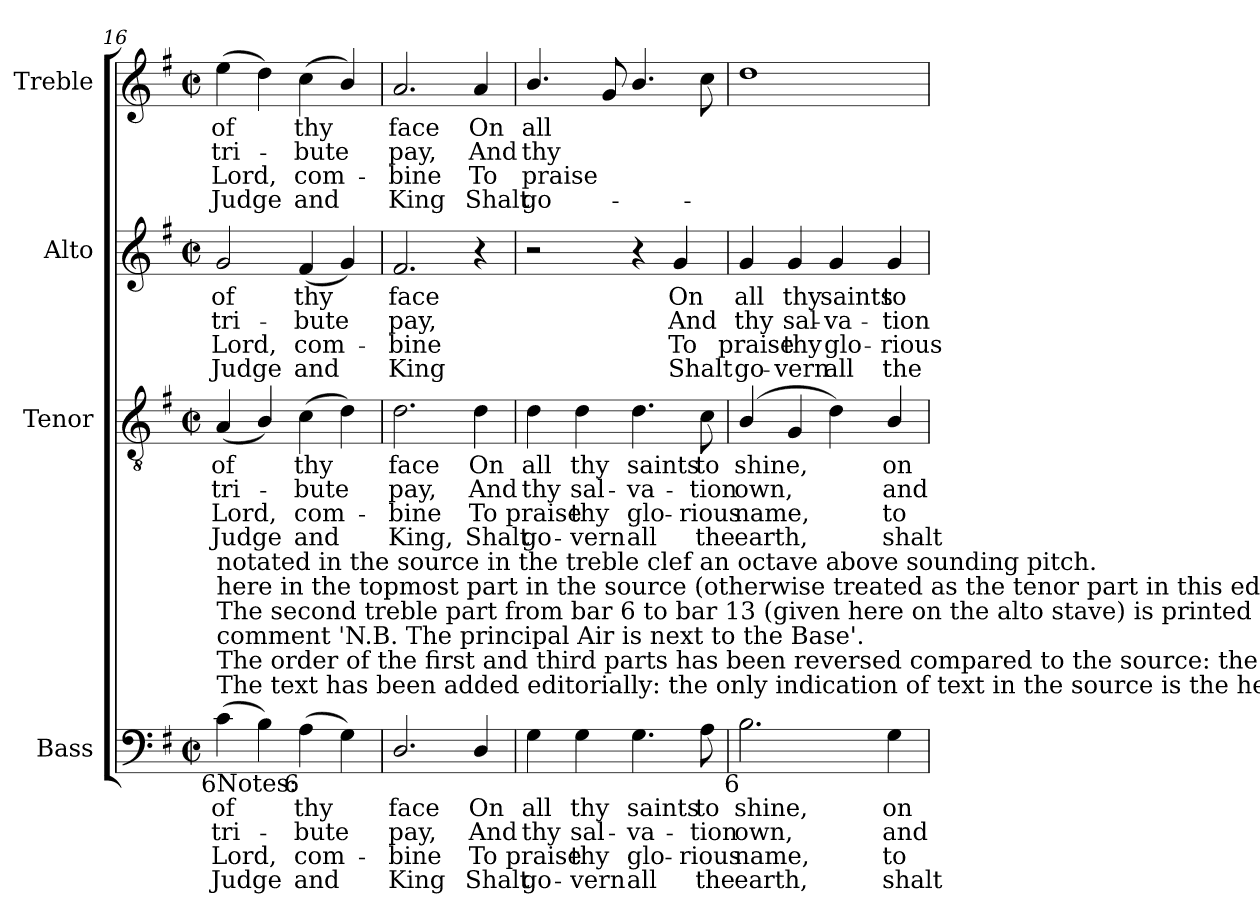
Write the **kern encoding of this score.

**kern	**text	**text	**text	**text	**kern	**text	**text	**text	**text	**kern	**text	**text	**text	**text	**kern	**text	**text	**text	**text
*part4	*part4	*part4	*part4	*part4	*part3	*part3	*part3	*part3	*part3	*part2	*part2	*part2	*part2	*part2	*part1	*part1	*part1	*part1	*part1
*staff4	*staff4	*staff4	*staff4	*staff4	*staff3	*staff3	*staff3	*staff3	*staff3	*staff2	*staff2	*staff2	*staff2	*staff2	*staff1	*staff1	*staff1	*staff1	*staff1
*I"Bass	*	*	*	*	*I"Tenor	*	*	*	*	*I"Alto	*	*	*	*	*I"Treble	*	*	*	*
*I'B.	*	*	*	*	*I'T.	*	*	*	*	*I'A.	*	*	*	*	*I'Tr.	*	*	*	*
!!LO:PB:g=z
*clefF4	*	*	*	*	*clefGv2	*	*	*	*	*clefG2	*	*	*	*	*clefG2	*	*	*	*
*	*	*	*	*	*ITrd7c12	*	*	*	*	*	*	*	*	*	*	*	*	*	*
*k[f#]	*	*	*	*	*k[f#]	*	*	*	*	*k[f#]	*	*	*	*	*k[f#]	*	*	*	*
*G:	*	*	*	*	*G:	*	*	*	*	*G:	*	*	*	*	*G:	*	*	*	*
*M2/2	*	*	*	*	*M2/2	*	*	*	*	*M2/2	*	*	*	*	*M2/2	*	*	*	*
*met(c|)	*	*	*	*	*met(c|)	*	*	*	*	*met(c|)	*	*	*	*	*met(c|)	*	*	*	*
=16	=16	=16	=16	=16	=16	=16	=16	=16	=16	=16	=16	=16	=16	=16	=16	=16	=16	=16	=16
!	!LO:LY:b:color=#000000	!LO:LY:b:color=#000000	!LO:LY:b:color=#000000	!LO:LY:b:color=#000000	!	!	!	!	!	!	!	!	!	!	!	!	!	!	!
!	!	!	!	!	!	!LO:LY:b:color=#000000	!LO:LY:b:color=#000000	!LO:LY:b:color=#000000	!LO:LY:b:color=#000000	!	!	!	!	!	!	!	!	!	!
!	!	!	!	!	!	!	!	!	!	!	!LO:LY:b:color=#000000	!LO:LY:b:color=#000000	!LO:LY:b:color=#000000	!LO:LY:b:color=#000000	!	!	!	!	!
!LO:TX:b:t=Notes&colon;	!	!	!	!	!	!	!	!	!	!	!	!	!	!	!	!	!	!	!
!LO:TX:t=The text has been added editorially&colon; the only indication of text in the source is the heading 'Psalm. 67th. S.M.'.	!	!	!	!	!	!	!	!	!	!	!	!	!	!	!	!	!	!	!
!LO:TX:t=The order of the first and third parts has been reversed compared to the source&colon; the first piece in the book has a	!	!	!	!	!	!	!	!	!	!	!	!	!	!	!	!	!	!	!
!LO:TX:t=comment 'N.B. The principal Air is next to the Base'.	!	!	!	!	!	!	!	!	!	!	!	!	!	!	!	!	!	!	!
!LO:TX:t=The second treble part from bar 6 to bar 13 (given here on the alto stave) is printed at the same pitch as given	!	!	!	!	!	!	!	!	!	!	!	!	!	!	!	!	!	!	!
!LO:TX:t=here in the topmost part in the source (otherwise treated as the tenor part in this edition)&colon; the alto part itself is	!	!	!	!	!	!	!	!	!	!	!	!	!	!	!	!	!	!	!
!LO:TX:t=notated in the source in the treble clef an octave above sounding pitch.	!	!	!	!	!	!	!	!	!	!	!	!	!	!	!	!	!	!	!
!LO:TX:b:rj:t=6	!	!	!	!	!	!	!	!	!	!	!	!	!	!	!	!	!	!	!
!	!	!	!	!	!	!	!	!	!	!	!	!	!	!	!	!LO:LY:b:color=#000000	!LO:LY:b:color=#000000	!LO:LY:b:color=#000000	!LO:LY:b:color=#000000
(4ci\	of	tri-	Lord,	Judge	(4AAi/	of	tri-	Lord,	Judge	2gi/	of	tri-	Lord,	Judge	(4eei\	of	tri-	Lord,	Judge
4Bi\)	.	.	.	.	4BBi/)	.	.	.	.	.	.	.	.	.	4ddi\)	.	.	.	.
!	!LO:LY:b:color=#000000	!LO:LY:b:color=#000000	!LO:LY:b:color=#000000	!LO:LY:b:color=#000000	!	!	!	!	!	!	!	!	!	!	!	!	!	!	!
!	!	!	!	!	!	!LO:LY:b:color=#000000	!LO:LY:b:color=#000000	!LO:LY:b:color=#000000	!LO:LY:b:color=#000000	!	!	!	!	!	!	!	!	!	!
!	!	!	!	!	!	!	!	!	!	!	!LO:LY:b:color=#000000	!LO:LY:b:color=#000000	!LO:LY:b:color=#000000	!LO:LY:b:color=#000000	!	!	!	!	!
!LO:TX:b:rj:t=6	!	!	!	!	!	!	!	!	!	!	!	!	!	!	!	!	!	!	!
!	!	!	!	!	!	!	!	!	!	!	!	!	!	!	!	!LO:LY:b:color=#000000	!LO:LY:b:color=#000000	!LO:LY:b:color=#000000	!LO:LY:b:color=#000000
(4Ai\	thy	-bute	com-	-and	(4Ci\	thy	-bute	com-	-and	(4f#i/	thy	-bute	com-	-and	(4cci\	thy	-bute	com-	-and
4Gi\)	.	.	.	.	4Di\)	.	.	.	.	4gi/)	.	.	.	.	4bi/)	.	.	.	.
=17	=17	=17	=17	=17	=17	=17	=17	=17	=17	=17	=17	=17	=17	=17	=17	=17	=17	=17	=17
!	!LO:LY:b:color=#000000	!LO:LY:b:color=#000000	!LO:LY:b:color=#000000	!LO:LY:b:color=#000000	!	!	!	!	!	!	!	!	!	!	!	!	!	!	!
!	!	!	!	!	!	!LO:LY:b:color=#000000	!LO:LY:b:color=#000000	!LO:LY:b:color=#000000	!LO:LY:b:color=#000000	!	!	!	!	!	!	!	!	!	!
!	!	!	!	!	!	!	!	!	!	!	!LO:LY:b:color=#000000	!LO:LY:b:color=#000000	!LO:LY:b:color=#000000	!LO:LY:b:color=#000000	!	!	!	!	!
!	!	!	!	!	!	!	!	!	!	!	!	!	!	!	!	!LO:LY:b:color=#000000	!LO:LY:b:color=#000000	!LO:LY:b:color=#000000	!LO:LY:b:color=#000000
2.Di/	face	pay,	bine	King	2.Di\	face	pay,	bine	King,	2.f#i/	face	pay,	bine	King	2.ai/	face	pay,	bine	King
!	!LO:LY:b:color=#000000	!LO:LY:b:color=#000000	!LO:LY:b:color=#000000	!LO:LY:b:color=#000000	!	!	!	!	!	!	!	!	!	!	!	!	!	!	!
!	!	!	!	!	!	!LO:LY:b:color=#000000	!LO:LY:b:color=#000000	!LO:LY:b:color=#000000	!LO:LY:b:color=#000000	!	!	!	!	!	!	!	!	!	!
!	!	!	!	!	!	!	!	!	!	!	!	!	!	!	!	!LO:LY:b:color=#000000	!LO:LY:b:color=#000000	!LO:LY:b:color=#000000	!LO:LY:b:color=#000000
4Di/	On	And	To	Shalt	4Di\	On	And	To	Shalt	4r	.	.	.	.	4ai/	On	And	To	Shalt
=18	=18	=18	=18	=18	=18	=18	=18	=18	=18	=18	=18	=18	=18	=18	=18	=18	=18	=18	=18
!	!LO:LY:b:color=#000000	!LO:LY:b:color=#000000	!LO:LY:b:color=#000000	!LO:LY:b:color=#000000	!	!	!	!	!	!	!	!	!	!	!	!	!	!	!
!	!	!	!	!	!	!LO:LY:b:color=#000000	!LO:LY:b:color=#000000	!LO:LY:b:color=#000000	!LO:LY:b:color=#000000	!	!	!	!	!	!	!	!	!	!
!	!	!	!	!	!	!	!	!	!	!	!	!	!	!	!	!LO:LY:b:color=#000000	!LO:LY:b:color=#000000	!LO:LY:b:color=#000000	!LO:LY:b:color=#000000
4Gi\	all	thy	praise	go-	4Di\	all	thy	praise	go-	2r	.	.	.	.	4.bi/	all	thy	praise	go-
!	!LO:LY:b:color=#000000	!LO:LY:b:color=#000000	!LO:LY:b:color=#000000	!LO:LY:b:color=#000000	!	!	!	!	!	!	!	!	!	!	!	!	!	!	!
!	!	!	!	!	!	!LO:LY:b:color=#000000	!LO:LY:b:color=#000000	!LO:LY:b:color=#000000	!LO:LY:b:color=#000000	!	!	!	!	!	!	!	!	!	!
4Gi\	thy	sal-	-thy	vern	4Di\	thy	sal-	-thy	vern	.	.	.	.	.	.	.	.	.	.
.	.	.	.	.	.	.	.	.	.	.	.	.	.	.	8gi/	.	.	.	.
!	!LO:LY:b:color=#000000	!LO:LY:b:color=#000000	!LO:LY:b:color=#000000	!LO:LY:b:color=#000000	!	!	!	!	!	!	!	!	!	!	!	!	!	!	!
!	!	!	!	!	!	!LO:LY:b:color=#000000	!LO:LY:b:color=#000000	!LO:LY:b:color=#000000	!LO:LY:b:color=#000000	!	!	!	!	!	!	!	!	!	!
4.Gi\	saints	-va-	glo-	-all	4.Di\	saints	-va-	glo-	-all	4r	.	.	.	.	4.bi/	.	.	.	.
!	!	!	!	!	!	!	!	!	!	!	!LO:LY:b:color=#000000	!LO:LY:b:color=#000000	!LO:LY:b:color=#000000	!LO:LY:b:color=#000000	!	!	!	!	!
.	.	.	.	.	.	.	.	.	.	4gi/	On	And	To	Shalt	.	.	.	.	.
!	!LO:LY:b:color=#000000	!LO:LY:b:color=#000000	!LO:LY:b:color=#000000	!LO:LY:b:color=#000000	!	!	!	!	!	!	!	!	!	!	!	!	!	!	!
!	!	!	!	!	!	!LO:LY:b:color=#000000	!LO:LY:b:color=#000000	!LO:LY:b:color=#000000	!LO:LY:b:color=#000000	!	!	!	!	!	!	!	!	!	!
8Ai\	to	-tion	rious	the	8Ci\	to	-tion	rious	the	.	.	.	.	.	8cci\	.	.	.	.
=19	=19	=19	=19	=19	=19	=19	=19	=19	=19	=19	=19	=19	=19	=19	=19	=19	=19	=19	=19
!	!LO:LY:b:color=#000000	!LO:LY:b:color=#000000	!LO:LY:b:color=#000000	!LO:LY:b:color=#000000	!	!	!	!	!	!	!	!	!	!	!	!	!	!	!
!	!	!	!	!	!	!LO:LY:b:color=#000000	!LO:LY:b:color=#000000	!LO:LY:b:color=#000000	!LO:LY:b:color=#000000	!	!	!	!	!	!	!	!	!	!
!LO:TX:b:rj:t=6	!	!	!	!	!	!	!	!	!	!	!	!	!	!	!	!	!	!	!
!	!	!	!	!	!	!	!	!	!	!	!LO:LY:b:color=#000000	!LO:LY:b:color=#000000	!LO:LY:b:color=#000000	!LO:LY:b:color=#000000	!	!	!	!	!
2.Bi\	shine,	own,	name,	earth,	(4BBi/	shine,	own,	name,	earth,	4gi/	all	thy	praise	go-	1ddi	.	.	.	.
!	!	!	!	!	!	!	!	!	!	!	!LO:LY:b:color=#000000	!LO:LY:b:color=#000000	!LO:LY:b:color=#000000	!LO:LY:b:color=#000000	!	!	!	!	!
.	.	.	.	.	4GGi/	.	.	.	.	4gi/	thy	sal-	-thy	vern	.	.	.	.	.
!	!	!	!	!	!	!	!	!	!	!	!LO:LY:b:color=#000000	!LO:LY:b:color=#000000	!LO:LY:b:color=#000000	!LO:LY:b:color=#000000	!	!	!	!	!
.	.	.	.	.	4Di\)	.	.	.	.	4gi/	saints	-va-	glo-	-all	.	.	.	.	.
!	!LO:LY:b:color=#000000	!LO:LY:b:color=#000000	!LO:LY:b:color=#000000	!LO:LY:b:color=#000000	!	!	!	!	!	!	!	!	!	!	!	!	!	!	!
!	!	!	!	!	!	!LO:LY:b:color=#000000	!LO:LY:b:color=#000000	!LO:LY:b:color=#000000	!LO:LY:b:color=#000000	!	!	!	!	!	!	!	!	!	!
!	!	!	!	!	!	!	!	!	!	!	!LO:LY:b:color=#000000	!LO:LY:b:color=#000000	!LO:LY:b:color=#000000	!LO:LY:b:color=#000000	!	!	!	!	!
4Gi\	on	and	to	shalt	4BBi/	on	and	to	shalt	4gi/	to	-tion	rious	the	.	.	.	.	.
=	=	=	=	=	=	=	=	=	=	=	=	=	=	=	=	=	=	=	=
*-	*-	*-	*-	*-	*-	*-	*-	*-	*-	*-	*-	*-	*-	*-	*-	*-	*-	*-	*-
